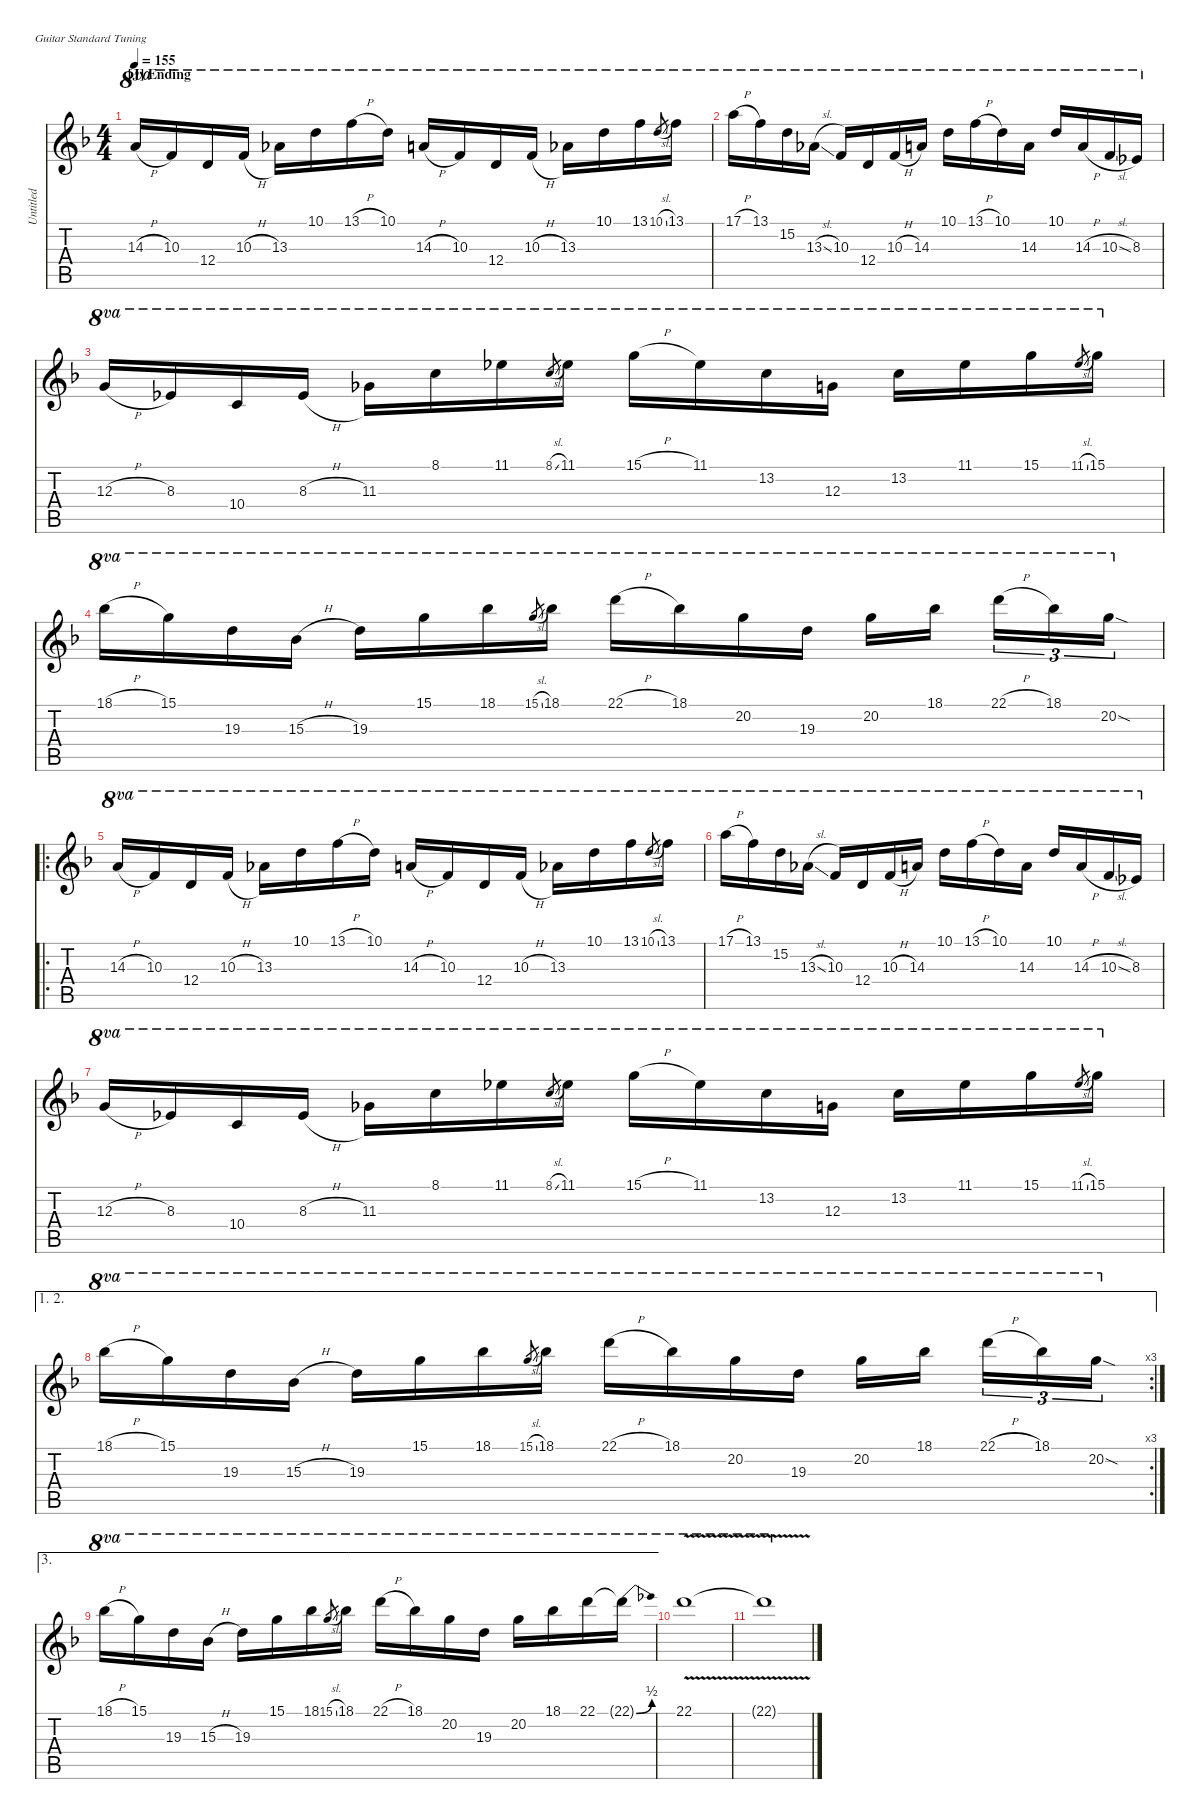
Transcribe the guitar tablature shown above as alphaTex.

\defaultSystemsLayout 4
\hideDynamics
\bracketExtendMode nobrackets
\otherSystemsTrackNameOrientation horizontal
\track ("Untitled" "Untitled") {instrument overdrivenguitar}
\staff {score tabs}
\tuning (E4 B3 G3 D3 A2 E2)
\ts (4 4)
\section ("J" "Ending")
\tempo 155
\clef g2
\ks f
14.3{h acc forcenatural}.16{ot 8va dy mf beam Up} 10.3{acc forcenatural}.16{ot 8va beam Up} 12.4{acc forcenatural}.16{ot 8va beam Up} 10.3{h acc forcenatural}.16{ot 8va beam Up} 13.3{acc b}.16{ot 8va beam Down} 10.1{acc forcenatural}.16{ot 8va beam Down} 13.1{h acc forcenatural}.16{ot 8va beam Down} 10.1{acc forcenatural}.16{ot 8va beam Down} 14.3{h acc forcenatural}.16{ot 8va beam Up} 10.3{acc forcenatural}.16{ot 8va beam Up} 12.4{acc forcenatural}.16{ot 8va beam Up} 10.3{h acc forcenatural}.16{ot 8va beam Up} 13.3{acc b}.16{ot 8va beam Down} 10.1{acc forcenatural}.16{ot 8va beam Down} 13.1{acc forcenatural}.16{ot 8va beam Down} 10.1{sl acc forcenatural}.8{ot 8va gr beam Up} 13.1{acc forcenatural}.16{ot 8va beam Down} |
17.1{h acc forcenatural}.16{ot 8va beam Down} 13.1{acc forcenatural}.16{ot 8va beam Down} 15.2{acc forcenatural}.16{ot 8va beam Down} 13.3{sl acc b}.16{ot 8va beam Down} 10.3{acc forcenatural}.16{ot 8va beam Up} 12.4{acc forcenatural}.16{ot 8va beam Up} 10.3{h acc forcenatural}.16{ot 8va beam Up} 14.3{acc forcenatural}.16{ot 8va beam Up} 10.1{acc forcenatural}.16{ot 8va beam Down} 13.1{h acc forcenatural}.16{ot 8va beam Down} 10.1{acc forcenatural}.16{ot 8va beam Down} 14.3{acc forcenatural}.16{ot 8va beam Down} 10.1{acc forcenatural}.16{ot 8va beam Up} 14.3{h acc forcenatural}.16{ot 8va beam Up} 10.3{sl acc forcenatural}.16{ot 8va beam Up} 8.3{acc b}.16{ot 8va beam Up} |
12.3{h acc forcenatural}.16{ot 8va beam Up} 8.3{acc b}.16{ot 8va beam Up} 10.4{acc forcenatural}.16{ot 8va beam Up} 8.3{h acc b}.16{ot 8va beam Up} 11.3{acc b}.16{ot 8va beam Down} 8.1{acc forcenatural}.16{ot 8va beam Down} 11.1{acc b}.16{ot 8va beam Down} 8.1{sl acc forcenatural}.8{ot 8va gr beam Up} 11.1{acc b}.16{ot 8va beam Down} 15.1{h acc forcenatural}.16{ot 8va beam Down} 11.1{acc b}.16{ot 8va beam Down} 13.2{acc forcenatural}.16{ot 8va beam Down} 12.3{acc forcenatural}.16{ot 8va beam Down} 13.2{acc forcenatural}.16{ot 8va beam Down} 11.1{acc b}.16{ot 8va beam Down} 15.1{acc forcenatural}.16{ot 8va beam Down} 11.1{sl acc b}.8{ot 8va gr beam Up} 15.1{acc forcenatural}.16{ot 8va beam Down} |
18.1{h acc b}.16{ot 8va beam Down} 15.1{acc forcenatural}.16{ot 8va beam Down} 19.3{acc forcenatural}.16{ot 8va beam Down} 15.3{h acc b}.16{ot 8va beam Down} 19.3{acc forcenatural}.16{ot 8va beam Down} 15.1{acc forcenatural}.16{ot 8va beam Down} 18.1{acc b}.16{ot 8va beam Down} 15.1{sl acc forcenatural}.8{ot 8va gr beam Up} 18.1{acc b}.16{ot 8va beam Down} 22.1{h acc forcenatural}.16{ot 8va beam Down} 18.1{acc b}.16{ot 8va beam Down} 20.2{acc forcenatural}.16{ot 8va beam Down} 19.3{acc forcenatural}.16{ot 8va beam Down} 20.2{acc forcenatural}.16{ot 8va beam Down} 18.1{acc b}.16{ot 8va beam Down} 22.1{h acc forcenatural}.16{tu (3 2) ot 8va beam Down} 18.1{acc b}.16{tu (3 2) ot 8va beam Down} 20.2{sod acc forcenatural}.16{tu (3 2) ot 8va beam Down} |
\ro
14.3{h acc forcenatural}.16{ot 8va beam Up} 10.3{acc forcenatural}.16{ot 8va beam Up} 12.4{acc forcenatural}.16{ot 8va beam Up} 10.3{h acc forcenatural}.16{ot 8va beam Up} 13.3{acc b}.16{ot 8va beam Down} 10.1{acc forcenatural}.16{ot 8va beam Down} 13.1{h acc forcenatural}.16{ot 8va beam Down} 10.1{acc forcenatural}.16{ot 8va beam Down} 14.3{h acc forcenatural}.16{ot 8va beam Up} 10.3{acc forcenatural}.16{ot 8va beam Up} 12.4{acc forcenatural}.16{ot 8va beam Up} 10.3{h acc forcenatural}.16{ot 8va beam Up} 13.3{acc b}.16{ot 8va beam Down} 10.1{acc forcenatural}.16{ot 8va beam Down} 13.1{acc forcenatural}.16{ot 8va beam Down} 10.1{sl acc forcenatural}.8{ot 8va gr beam Up} 13.1{acc forcenatural}.16{ot 8va beam Down} |
17.1{h acc forcenatural}.16{ot 8va beam Down} 13.1{acc forcenatural}.16{ot 8va beam Down} 15.2{acc forcenatural}.16{ot 8va beam Down} 13.3{sl acc b}.16{ot 8va beam Down} 10.3{acc forcenatural}.16{ot 8va beam Up} 12.4{acc forcenatural}.16{ot 8va beam Up} 10.3{h acc forcenatural}.16{ot 8va beam Up} 14.3{acc forcenatural}.16{ot 8va beam Up} 10.1{acc forcenatural}.16{ot 8va beam Down} 13.1{h acc forcenatural}.16{ot 8va beam Down} 10.1{acc forcenatural}.16{ot 8va beam Down} 14.3{acc forcenatural}.16{ot 8va beam Down} 10.1{acc forcenatural}.16{ot 8va beam Up} 14.3{h acc forcenatural}.16{ot 8va beam Up} 10.3{sl acc forcenatural}.16{ot 8va beam Up} 8.3{acc b}.16{ot 8va beam Up} |
12.3{h acc forcenatural}.16{ot 8va beam Up} 8.3{acc b}.16{ot 8va beam Up} 10.4{acc forcenatural}.16{ot 8va beam Up} 8.3{h acc b}.16{ot 8va beam Up} 11.3{acc b}.16{ot 8va beam Down} 8.1{acc forcenatural}.16{ot 8va beam Down} 11.1{acc b}.16{ot 8va beam Down} 8.1{sl acc forcenatural}.8{ot 8va gr beam Up} 11.1{acc b}.16{ot 8va beam Down} 15.1{h acc forcenatural}.16{ot 8va beam Down} 11.1{acc b}.16{ot 8va beam Down} 13.2{acc forcenatural}.16{ot 8va beam Down} 12.3{acc forcenatural}.16{ot 8va beam Down} 13.2{acc forcenatural}.16{ot 8va beam Down} 11.1{acc b}.16{ot 8va beam Down} 15.1{acc forcenatural}.16{ot 8va beam Down} 11.1{sl acc b}.8{ot 8va gr beam Up} 15.1{acc forcenatural}.16{ot 8va beam Down} |
\ae (1 2)
\rc 3
18.1{h acc b}.16{ot 8va beam Down} 15.1{acc forcenatural}.16{ot 8va beam Down} 19.3{acc forcenatural}.16{ot 8va beam Down} 15.3{h acc b}.16{ot 8va beam Down} 19.3{acc forcenatural}.16{ot 8va beam Down} 15.1{acc forcenatural}.16{ot 8va beam Down} 18.1{acc b}.16{ot 8va beam Down} 15.1{sl acc forcenatural}.8{ot 8va gr beam Up} 18.1{acc b}.16{ot 8va beam Down} 22.1{h acc forcenatural}.16{ot 8va beam Down} 18.1{acc b}.16{ot 8va beam Down} 20.2{acc forcenatural}.16{ot 8va beam Down} 19.3{acc forcenatural}.16{ot 8va beam Down} 20.2{acc forcenatural}.16{ot 8va beam Down} 18.1{acc b}.16{ot 8va beam Down} 22.1{h acc forcenatural}.16{tu (3 2) ot 8va beam Down} 18.1{acc b}.16{tu (3 2) ot 8va beam Down} 20.2{sod acc forcenatural}.16{tu (3 2) ot 8va beam Down} |
\ae 3
18.1{h acc b}.16{ot 8va beam Down} 15.1{acc forcenatural}.16{ot 8va beam Down} 19.3{acc forcenatural}.16{ot 8va beam Down} 15.3{h acc b}.16{ot 8va beam Down} 19.3{acc forcenatural}.16{ot 8va beam Down} 15.1{acc forcenatural}.16{ot 8va beam Down} 18.1{acc b}.16{ot 8va beam Down} 15.1{sl acc forcenatural}.8{ot 8va gr beam Up} 18.1{acc b}.16{ot 8va beam Down} 22.1{h acc forcenatural}.16{ot 8va beam Down} 18.1{acc b}.16{ot 8va beam Down} 20.2{acc forcenatural}.16{ot 8va beam Down} 19.3{acc forcenatural}.16{ot 8va beam Down} 20.2{acc forcenatural}.16{ot 8va beam Down} 18.1{acc b}.16{ot 8va beam Down} 22.1{acc forcenatural}.16{ot 8va beam Down} 22.1{be (bend 0 0 60 2) t acc forcenatural}.16{ot 8va beam Down} |
22.1{v acc forcenatural}.1{ot 8va beam Down} |
22.1{v t acc forcenatural}.1{ot 8va beam Down}
